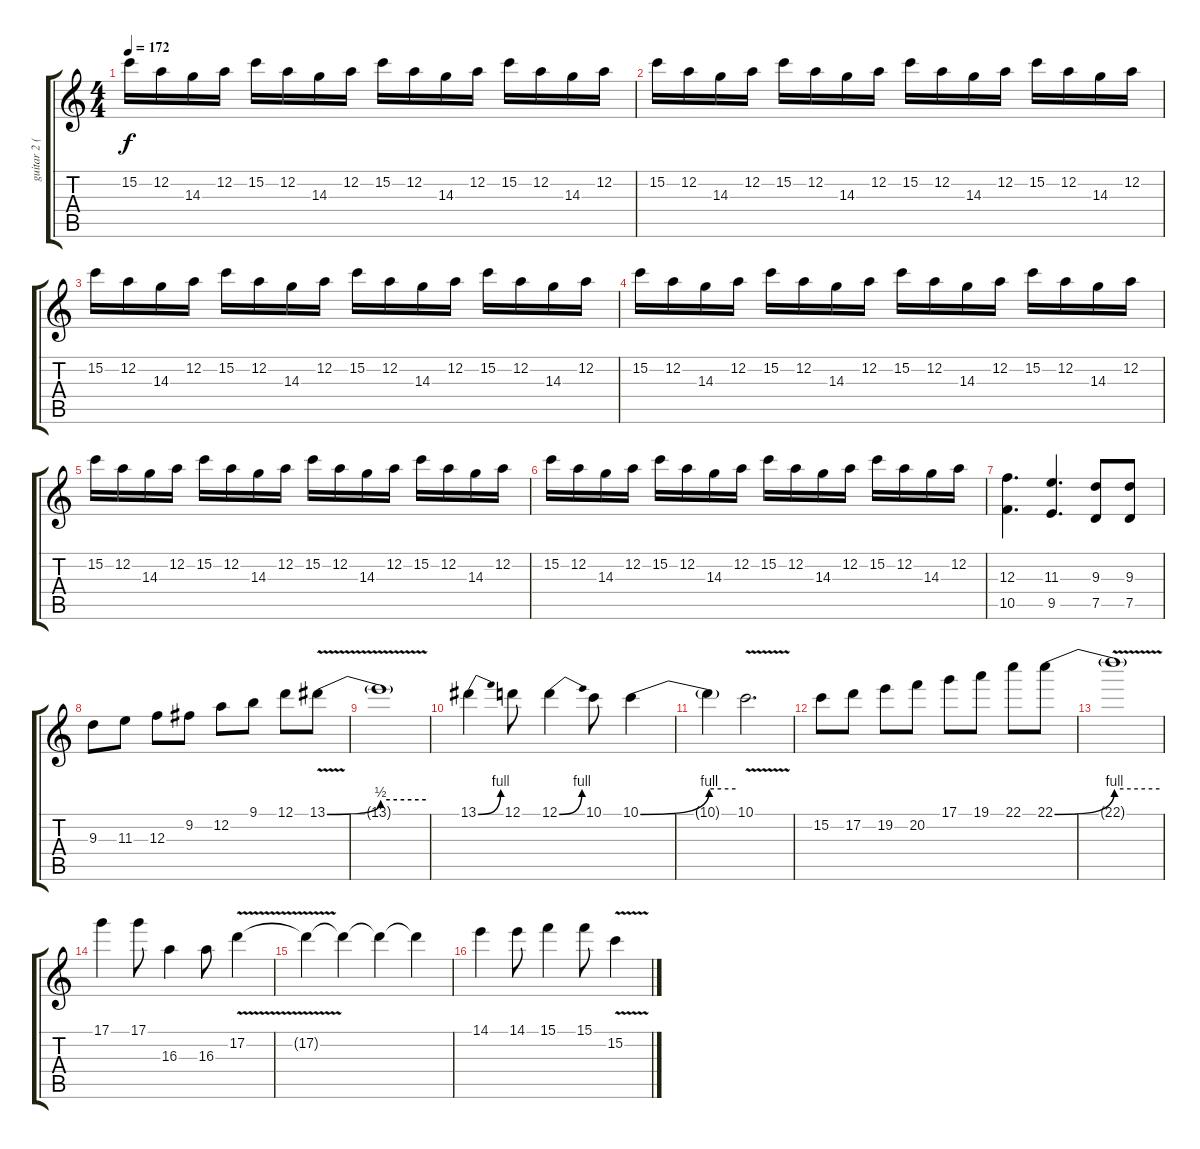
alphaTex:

\track ("guitar 2 (lead)" "guitar 2 (") {instrument overdrivenguitar}
\staff {score tabs}
\tuning (D4 A3 F3 C3 G2 D2) {hide}
\ts (4 4)
\tempo 172
\clef g2
\ks c
15.2.16{dy f} 12.2.16 14.3.16 12.2.16 15.2.16 12.2.16 14.3.16 12.2.16 15.2.16 12.2.16 14.3.16 12.2.16 15.2.16 12.2.16 14.3.16 12.2.16 |
15.2.16 12.2.16 14.3.16 12.2.16 15.2.16 12.2.16 14.3.16 12.2.16 15.2.16 12.2.16 14.3.16 12.2.16 15.2.16 12.2.16 14.3.16 12.2.16 |
15.2.16 12.2.16 14.3.16 12.2.16 15.2.16 12.2.16 14.3.16 12.2.16 15.2.16 12.2.16 14.3.16 12.2.16 15.2.16 12.2.16 14.3.16 12.2.16 |
15.2.16 12.2.16 14.3.16 12.2.16 15.2.16 12.2.16 14.3.16 12.2.16 15.2.16 12.2.16 14.3.16 12.2.16 15.2.16 12.2.16 14.3.16 12.2.16 |
15.2.16 12.2.16 14.3.16 12.2.16 15.2.16 12.2.16 14.3.16 12.2.16 15.2.16 12.2.16 14.3.16 12.2.16 15.2.16 12.2.16 14.3.16 12.2.16 |
15.2.16 12.2.16 14.3.16 12.2.16 15.2.16 12.2.16 14.3.16 12.2.16 15.2.16 12.2.16 14.3.16 12.2.16 15.2.16 12.2.16 14.3.16 12.2.16 |
(12.3 10.5).4{d} (11.3 9.5).4{d} (9.3 7.5).8 (9.3 7.5).8 |
9.3.8 11.3.8 12.3.8 9.2.8 12.2.8 9.1.8 12.1.8 13.1{be (bend 0 0 60 2) v}.8 |
13.1{be (hold 0 2 60 2) v t}.1 |
13.1{be (bend 0 0 60 4)}.4 12.1.8 12.1{be (bend 0 0 60 4)}.4 10.1.8 10.1{be (bend 0 0 60 4)}.4 |
10.1{be (hold 0 4 60 4) t}.4 10.1{v}.2{d} |
15.2.8 17.2.8 19.2.8 20.2.8 17.1.8 19.1.8 22.1.8 22.1{be (bend 0 0 60 4)}.8 |
22.1{be (hold 0 4 60 4) v t}.1 |
17.1.4 17.1.8 16.3.4 16.3.8 17.2{v}.4 |
17.2{t}.4 17.2{t}.4 17.2{t}.4 17.2{t}.4 |
14.1.4 14.1.8 15.1.4 15.1.8 15.2{v}.4
